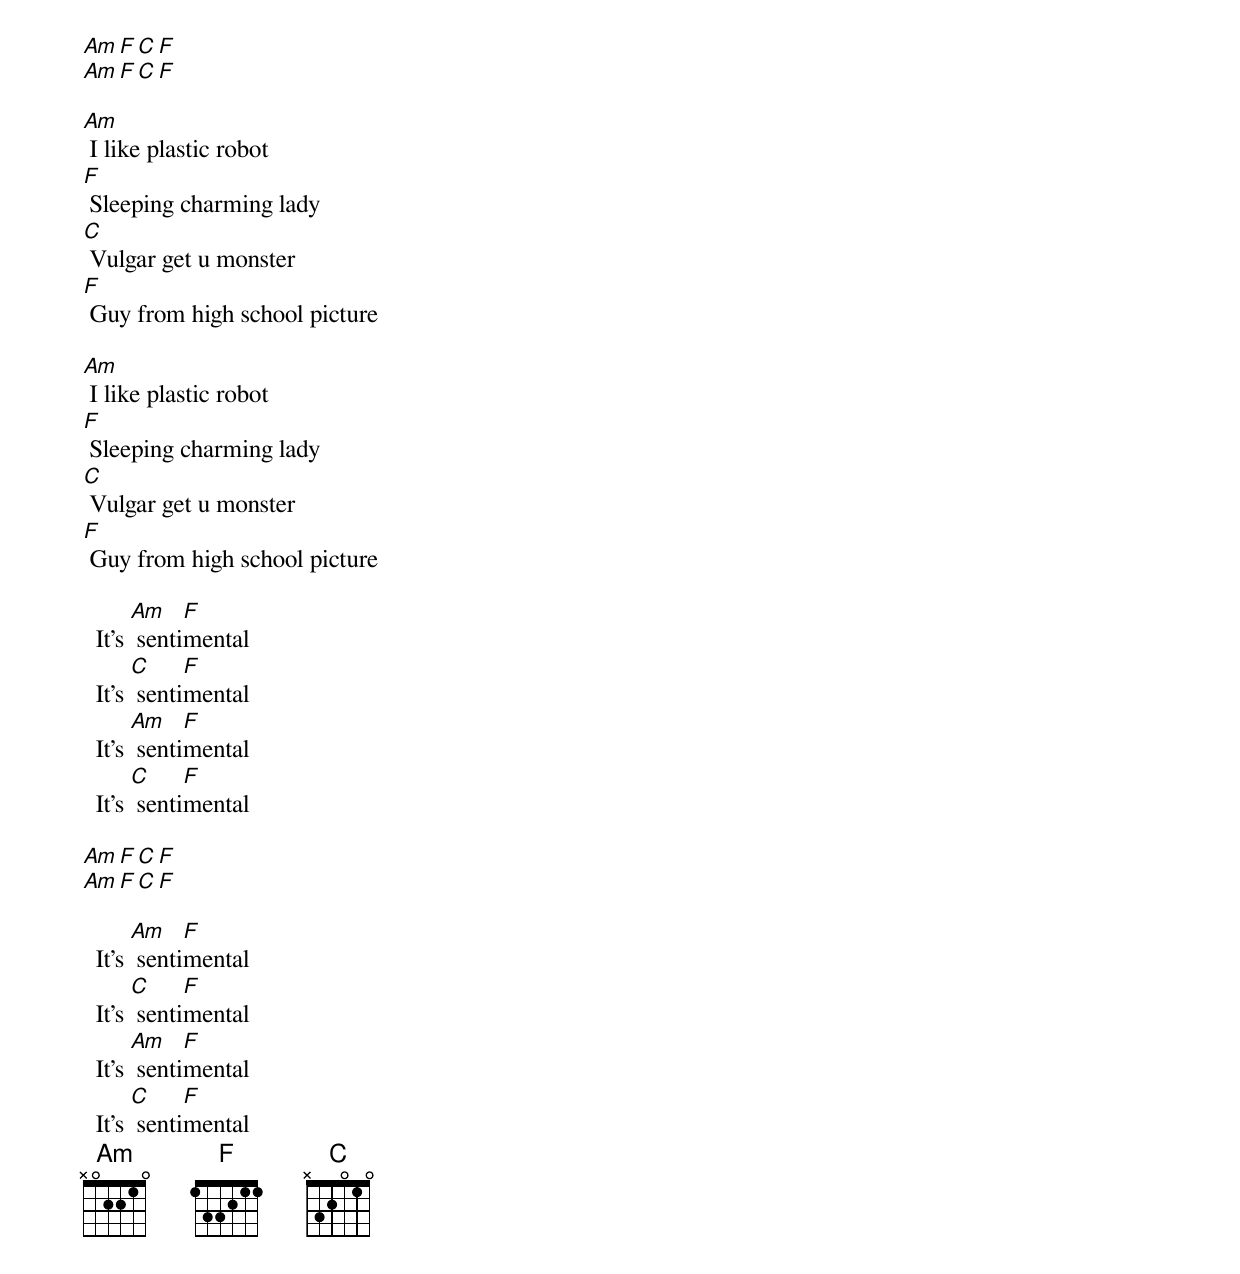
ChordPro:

[Am][F][C][F]
[Am][F][C][F]

[Am] I like plastic robot
[F] Sleeping charming lady
[C] Vulgar get u monster
[F] Guy from high school picture

[Am] I like plastic robot
[F] Sleeping charming lady
[C] Vulgar get u monster
[F] Guy from high school picture

  It's [Am] senti[F]mental
  It's [C] senti[F]mental
  It's [Am] senti[F]mental
  It's [C] senti[F]mental

[Am][F][C][F]
[Am][F][C][F]

  It's [Am] senti[F]mental
  It's [C] senti[F]mental
  It's [Am] senti[F]mental
  It's [C] senti[F]mental
